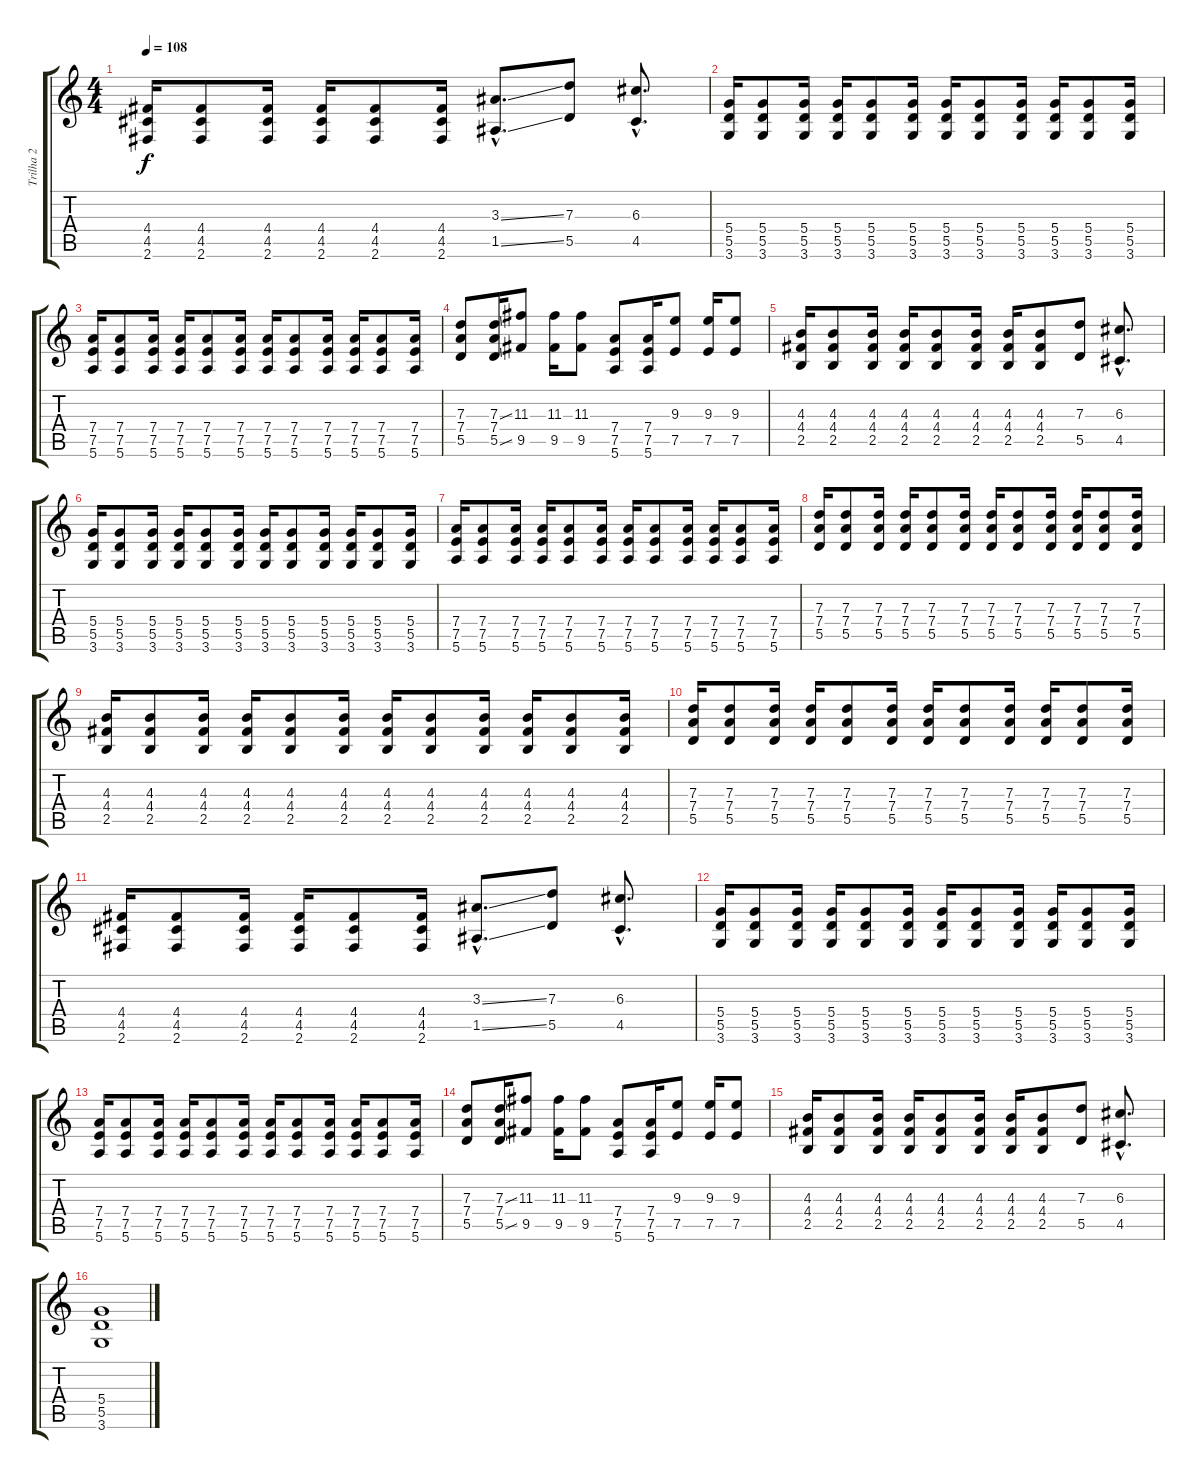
\track ("Trilha 2" "Trilha 2") {instrument distortionguitar}
\staff {score tabs}
\tuning (E4 B3 G3 D3 A2 E2) {hide}
\ts (4 4)
\tempo 108
\clef g2
\ks c
(4.4 4.5 2.6).16{dy f} (4.4 4.5 2.6).8 (4.4 4.5 2.6).16 (4.4 4.5 2.6).16 (4.4 4.5 2.6).8 (4.4 4.5 2.6).16 (3.3{ss hac} 1.5{ss hac}).8{d} (7.3 5.5).8 (6.3{hac} 4.5{hac}).8{d} |
(5.4 5.5 3.6).16 (5.4 5.5 3.6).8 (5.4 5.5 3.6).16 (5.4 5.5 3.6).16 (5.4 5.5 3.6).8 (5.4 5.5 3.6).16 (5.4 5.5 3.6).16 (5.4 5.5 3.6).8 (5.4 5.5 3.6).16 (5.4 5.5 3.6).16 (5.4 5.5 3.6).8 (5.4 5.5 3.6).16 |
(7.4 7.5 5.6).16 (7.4 7.5 5.6).8 (7.4 7.5 5.6).16 (7.4 7.5 5.6).16 (7.4 7.5 5.6).8 (7.4 7.5 5.6).16 (7.4 7.5 5.6).16 (7.4 7.5 5.6).8 (7.4 7.5 5.6).16 (7.4 7.5 5.6).16 (7.4 7.5 5.6).8 (7.4 7.5 5.6).16 |
(7.3 7.4 5.5).8 (7.3{ss} 7.4 5.5{ss}).16 (11.3 9.5).8 (11.3 9.5).16 (11.3 9.5).8 (7.4 7.5 5.6).8 (7.4 7.5 5.6).16 (9.3 7.5).8 (9.3 7.5).16 (9.3 7.5).8 |
(4.3 4.4 2.5).16 (4.3 4.4 2.5).8 (4.3 4.4 2.5).16 (4.3 4.4 2.5).16 (4.3 4.4 2.5).8 (4.3 4.4 2.5).16 (4.3 4.4 2.5).16 (4.3 4.4 2.5).8 (7.3 5.5).8 (6.3{hac} 4.5{hac}).8{d} |
(5.4 5.5 3.6).16 (5.4 5.5 3.6).8 (5.4 5.5 3.6).16 (5.4 5.5 3.6).16 (5.4 5.5 3.6).8 (5.4 5.5 3.6).16 (5.4 5.5 3.6).16 (5.4 5.5 3.6).8 (5.4 5.5 3.6).16 (5.4 5.5 3.6).16 (5.4 5.5 3.6).8 (5.4 5.5 3.6).16 |
(7.4 7.5 5.6).16 (7.4 7.5 5.6).8 (7.4 7.5 5.6).16 (7.4 7.5 5.6).16 (7.4 7.5 5.6).8 (7.4 7.5 5.6).16 (7.4 7.5 5.6).16 (7.4 7.5 5.6).8 (7.4 7.5 5.6).16 (7.4 7.5 5.6).16 (7.4 7.5 5.6).8 (7.4 7.5 5.6).16 |
(7.3 7.4 5.5).16 (7.3 7.4 5.5).8 (7.3 7.4 5.5).16 (7.3 7.4 5.5).16 (7.3 7.4 5.5).8 (7.3 7.4 5.5).16 (7.3 7.4 5.5).16 (7.3 7.4 5.5).8 (7.3 7.4 5.5).16 (7.3 7.4 5.5).16 (7.3 7.4 5.5).8 (7.3 7.4 5.5).16 |
(4.3 4.4 2.5).16 (4.3 4.4 2.5).8 (4.3 4.4 2.5).16 (4.3 4.4 2.5).16 (4.3 4.4 2.5).8 (4.3 4.4 2.5).16 (4.3 4.4 2.5).16 (4.3 4.4 2.5).8 (4.3 4.4 2.5).16 (4.3 4.4 2.5).16 (4.3 4.4 2.5).8 (4.3 4.4 2.5).16 |
(7.3 7.4 5.5).16 (7.3 7.4 5.5).8 (7.3 7.4 5.5).16 (7.3 7.4 5.5).16 (7.3 7.4 5.5).8 (7.3 7.4 5.5).16 (7.3 7.4 5.5).16 (7.3 7.4 5.5).8 (7.3 7.4 5.5).16 (7.3 7.4 5.5).16 (7.3 7.4 5.5).8 (7.3 7.4 5.5).16 |
(4.4 4.5 2.6).16 (4.4 4.5 2.6).8 (4.4 4.5 2.6).16 (4.4 4.5 2.6).16 (4.4 4.5 2.6).8 (4.4 4.5 2.6).16 (3.3{ss hac} 1.5{ss hac}).8{d} (7.3 5.5).8 (6.3{hac} 4.5{hac}).8{d} |
(5.4 5.5 3.6).16 (5.4 5.5 3.6).8 (5.4 5.5 3.6).16 (5.4 5.5 3.6).16 (5.4 5.5 3.6).8 (5.4 5.5 3.6).16 (5.4 5.5 3.6).16 (5.4 5.5 3.6).8 (5.4 5.5 3.6).16 (5.4 5.5 3.6).16 (5.4 5.5 3.6).8 (5.4 5.5 3.6).16 |
(7.4 7.5 5.6).16 (7.4 7.5 5.6).8 (7.4 7.5 5.6).16 (7.4 7.5 5.6).16 (7.4 7.5 5.6).8 (7.4 7.5 5.6).16 (7.4 7.5 5.6).16 (7.4 7.5 5.6).8 (7.4 7.5 5.6).16 (7.4 7.5 5.6).16 (7.4 7.5 5.6).8 (7.4 7.5 5.6).16 |
(7.3 7.4 5.5).8 (7.3{ss} 7.4 5.5{ss}).16 (11.3 9.5).8 (11.3 9.5).16 (11.3 9.5).8 (7.4 7.5 5.6).8 (7.4 7.5 5.6).16 (9.3 7.5).8 (9.3 7.5).16 (9.3 7.5).8 |
(4.3 4.4 2.5).16 (4.3 4.4 2.5).8 (4.3 4.4 2.5).16 (4.3 4.4 2.5).16 (4.3 4.4 2.5).8 (4.3 4.4 2.5).16 (4.3 4.4 2.5).16 (4.3 4.4 2.5).8 (7.3 5.5).8 (6.3{hac} 4.5{hac}).8{d} |
(5.4 5.5 3.6).1
